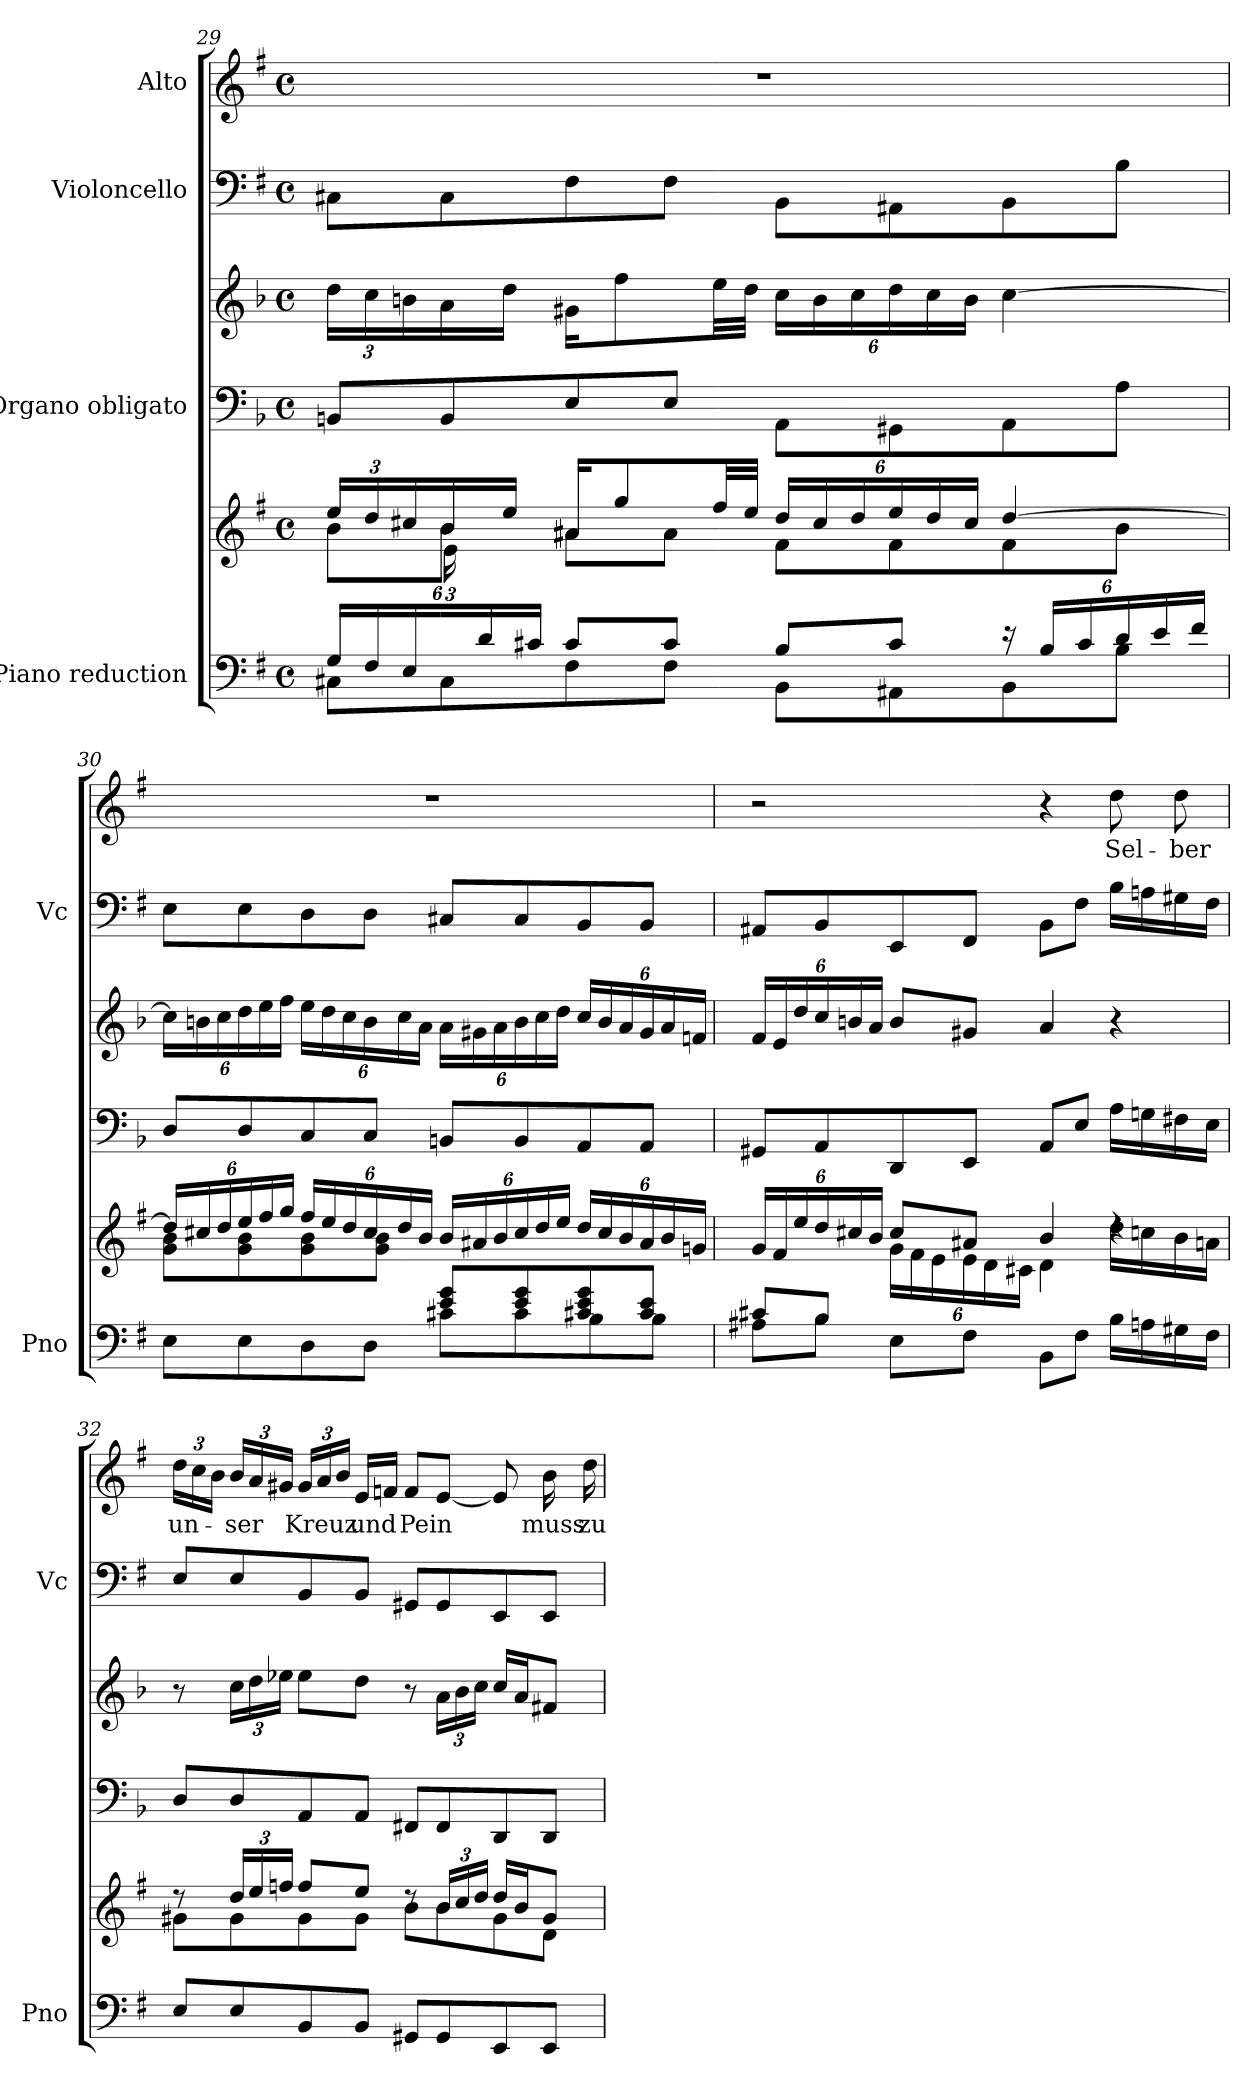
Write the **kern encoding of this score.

**kern	**kern	**kern	**kern	**kern	**kern	**text
*part4	*part4	*part3	*part3	*part2	*part1	*part1
*staff6	*staff5	*staff4	*staff3	*staff2	*staff1	*staff1
*I"Piano reduction	*	*I"Organo obligato	*	*I"Violoncello	*I"Alto	*
*I'Pno	*	*	*	*I'Vc	*	*
!!LO:LB:g=z
*clefF4	*clefG2	*clefF4	*clefG2	*clefF4	*clefG2	*
*	*	*ITrd-1c-2	*ITrd-1c-2	*	*	*
*k[f#]	*k[f#]	*k[f#]	*k[f#]	*k[f#]	*k[f#]	*
*M4/4	*M4/4	*M4/4	*M4/4	*M4/4	*M4/4	*
*met(c)	*met(c)	*met(c)	*met(c)	*met(c)	*met(c)	*
*Xbrackettup	*Xbrackettup	*	*Xbrackettup	*	*	*
=29	=29	=29	=29	=29	=29	=29
*^	*^	*	*	*	*	*
*	*	*	*^	*	*	*	*	*
24G/LL	8C#X\L	24ee/LL	8b\L	8ryy	8C#X/L	24ee\LL	8C#X\L	1r	.
24F#/	.	24dd/	.	.	.	24dd\	.	.	.
24E/	.	24cc#X/	.	.	.	24cc#X\	.	.	.
24ryy	8C#\	16b/	8b\J	24e\	8C#/	16b\	8C#\	.	.
24d/	.	.	.	6%5ryy	.	.	.	.	.
.	.	16ee/JJ	.	.	.	16ee\JJ	.	.	.
24c#X/JJ	.	.	.	.	.	.	.	.	.
8c#/L	8F#\	16a#X/KL	8a#\L	.	8F#/	16a#X\KL	8F#\	.	.
.	.	8gg/	.	.	.	8gg\	.	.	.
8c#/J	8F#\J	.	8a#\J	.	8F#/J	.	8F#\J	.	.
.	.	32ff#/LL	.	.	.	32ff#\LL	.	.	.
.	.	32ee/JJJ	.	.	.	32ee\JJJ	.	.	.
8B/L	8BB\L	24dd/LL	8f#\L	.	8BB\L	24dd\LL	8BB\L	.	.
.	.	24cc#/	.	.	.	24cc#\	.	.	.
.	.	24dd/	.	.	.	24dd\	.	.	.
8c#/J	8AA#X\	24ee/	8f#\	.	8AA#X\	24ee\	8AA#X\	.	.
.	.	24dd/	.	.	.	24dd\	.	.	.
.	.	24cc#/JJ	.	.	.	24cc#\JJ	.	.	.
24r	8BB\	[4dd/	8f#\	.	8BB\	[4dd\	8BB\	.	.
24B/LL	.	.	.	.	.	.	.	.	.
24c#/	.	.	.	.	.	.	.	.	.
24d/	8B\J	.	8b\J	.	8B\J	.	8B\J	.	.
24e/	.	.	.	.	.	.	.	.	.
24f#/JJ	.	.	.	.	.	.	.	.	.
*	*	*	*v	*v	*	*	*	*	*
=30	=30	=30	=30	=30	=30	=30	=30	=30
2ryy	8E\L	24dd/LL]	8g\ 8b\L	8E/L	24dd\LL]	8E\L	1r	.
.	.	24cc#X/	.	.	24cc#X\	.	.	.
.	.	24dd/	.	.	24dd\	.	.	.
.	8E\	24ee/	8g\ 8b\	8E/	24ee\	8E\	.	.
.	.	24ff#/	.	.	24ff#\	.	.	.
.	.	24gg/JJ	.	.	24gg\JJ	.	.	.
.	8D\	24ff#/LL	8g\ 8b\	8D/	24ff#\LL	8D\	.	.
.	.	24ee/	.	.	24ee\	.	.	.
.	.	24dd/	.	.	24dd\	.	.	.
.	8D\J	24cc#/	8g\ 8b\J	8D/J	24cc#\	8D\J	.	.
.	.	24dd/	.	.	24dd\	.	.	.
.	.	24b/JJ	.	.	24b\JJ	.	.	.
8e/ 8g/L	8c#X\L	24b/LL	2ryy	8C#X/L	24b\LL	8C#X/L	.	.
.	.	24a#X/	.	.	24a#X\	.	.	.
.	.	24b/	.	.	24b\	.	.	.
8e/ 8g/	8c#\	24cc#/	.	8C#/	24cc#\	8C#/	.	.
.	.	24dd/	.	.	24dd\	.	.	.
.	.	24ee/JJ	.	.	24ee\JJ	.	.	.
8c#X/ 8e/ 8g/	8B\	24dd/LL	.	8BB/	24dd/LL	8BB/	.	.
.	.	24cc#/	.	.	24cc#/	.	.	.
.	.	24b/	.	.	24b/	.	.	.
8c#/ 8e/J	8B\J	24a#/	.	8BB/J	24a#/	8BB/J	.	.
.	.	24b/	.	.	24b/	.	.	.
.	.	24gn/JJ	.	.	24gn/JJ	.	.	.
!!LO:PB:g=z
=31	=31	=31	=31	=31	=31	=31	=31	=31
8c#X/L	8A#X\L	24g/LL	4ryy	8AA#X/L	24g/LL	8AA#X/L	2r	.
.	.	24f#/	.	.	24f#/	.	.	.
.	.	24ee/	.	.	24ee/	.	.	.
8B/J	8B\J	24dd/	.	8BB/	24dd/	8BB/	.	.
.	.	24cc#X/	.	.	24cc#X/	.	.	.
.	.	24b/JJ	.	.	24b/JJ	.	.	.
2.ryy	8E\L	8cc#/L	24g\LL	8EE/	8cc#/L	8EE/	.	.
.	.	.	24f#\	.	.	.	.	.
.	.	.	24e\	.	.	.	.	.
.	8F#\J	8a#X/J	24e\	8FF#/J	8a#X/J	8FF#/J	.	.
.	.	.	24d\	.	.	.	.	.
.	.	.	24c#X\JJ	.	.	.	.	.
.	8BB\L	4b/	4d\	8BB/L	4b/	8BB\L	4r	.
.	8F#\J	.	.	8F#/J	.	8F#\J	.	.
!	!	!	!	!	!	!	!	!LO:LY:b
.	16B\LL	4rdd	16dd\LL	16B\LL	4r	16B\LL	8dd\	Sel-
.	16An\	.	16ccn\	16An\	.	16An\	.	.
!	!	!	!	!	!	!	!	!LO:LY:b
.	16G#X\	.	16b\	16G#X\	.	16G#X\	8dd\	-ber
.	16F#\JJ	.	16an\JJ	16F#\JJ	.	16F#\JJ	.	.
*v	*v	*	*	*	*	*	*	*
=32	=32	=32	=32	=32	=32	=32	=32
*	*	*	*	*	*	*Xbrackettup	*
*^	*	*	*	*	*	*	*
!	!	!	!	!	!	!	!	!LO:LY:b
*v	*v	*	*	*	*	*	*	*
8E/L	8rdd	8g#X\L	8E/L	8r	8E/L	24dd\LL	un-
.	.	.	.	.	.	24cc\	.
.	.	.	.	.	.	24b\JJ	.
!	!	!	!	!	!	!	!LO:LY:b
8E/	24dd/LL	8g#\	8E/	24dd\LL	8E/	24b/LL	-ser
.	24ee/	.	.	24ee\	.	24a/	.
.	24ffn/JJ	.	.	24ffn\JJ	.	24g#X/JJ	.
!	!	!	!	!	!	!	!LO:LY:b
8BB/	8ff/L	8g#\	8BB/	8ff\L	8BB/	24g#/LL	Kreuz
.	.	.	.	.	.	24a/	.
.	.	.	.	.	.	24b/JJ	.
!	!	!	!	!	!	!	!LO:LY:b
8BB/J	8ee/J	8g#\J	8BB/J	8ee\J	8BB/J	16e/LL	und
.	.	.	.	.	.	16fn/JJ	.
!	!	!	!	!	!	!	!LO:LY:b
8GG#X/L	8rdd	8b\L	8GG#X/L	8r	8GG#X/L	8f/L	Pein
8GG#/	24b/LL	8b\	8GG#/	24b\LL	8GG#/	[8e/J	.
.	24cc/	.	.	24cc\	.	.	.
.	24dd/JJ	.	.	24dd\JJ	.	.	.
8EE/	16dd/LL	8g#\	8EE/	16dd/LL	8EE/	8e/]	.
.	16b/J	.	.	16b/J	.	.	.
!	!	!	!	!	!	!	!LO:LY:b
8EE/J	8g#/J	8d\J	8EE/J	8g#X/J	8EE/J	16b\	muss
!	!	!	!	!	!	!	!LO:LY:b
.	.	.	.	.	.	16dd\	zu
*	*v	*v	*	*	*	*	*
=	=	=	=	=	=	=
*-	*-	*-	*-	*-	*-	*-
